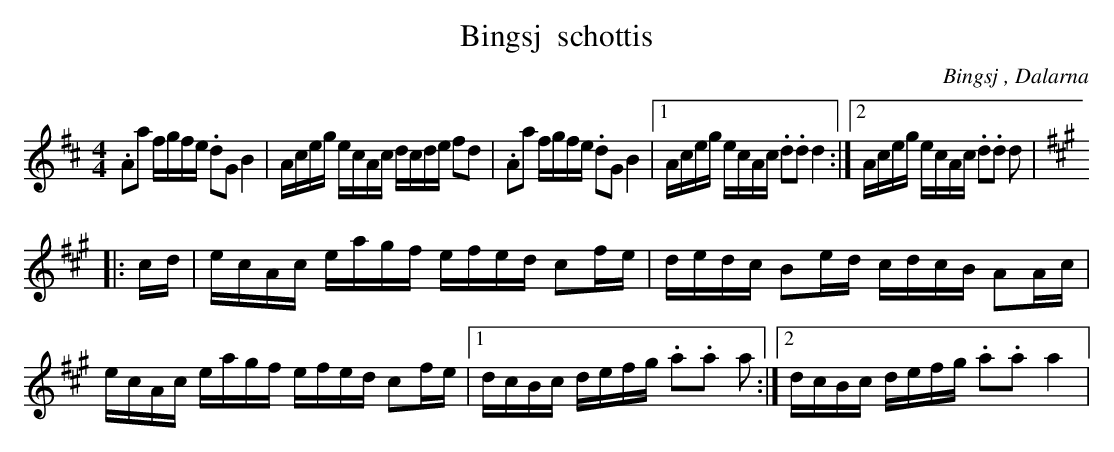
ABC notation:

X:1
T:Bingsj  schottis
Q:85
O:Bingsj , Dalarna
M:4/4
L:1/8
K:D
.Aa f/g/f/e/ .dG B2|A/c/e/g/ e/c/A/c/ d/c/d/e/ fd|.Aa f/g/f/e/ .dG B2|1A/c/e/g/ e/c/A/c/ .d.d d2:|2A/c/e/g/ e/c/A/c/ .d.d d|
K:A
|:c/d/|e/c/A/c/ e/a/g/f/ e/f/e/d/ cf/e/|d/e/d/c/ Be/d/ c/d/c/B/ AA/c/|e/c/A/c/ e/a/g/f/ e/f/e/d/ cf/e/|1d/c/B/c/ d/e/f/g/ .a.a a:|2d/c/B/c/ d/e/f/g/ .a.a a2|
